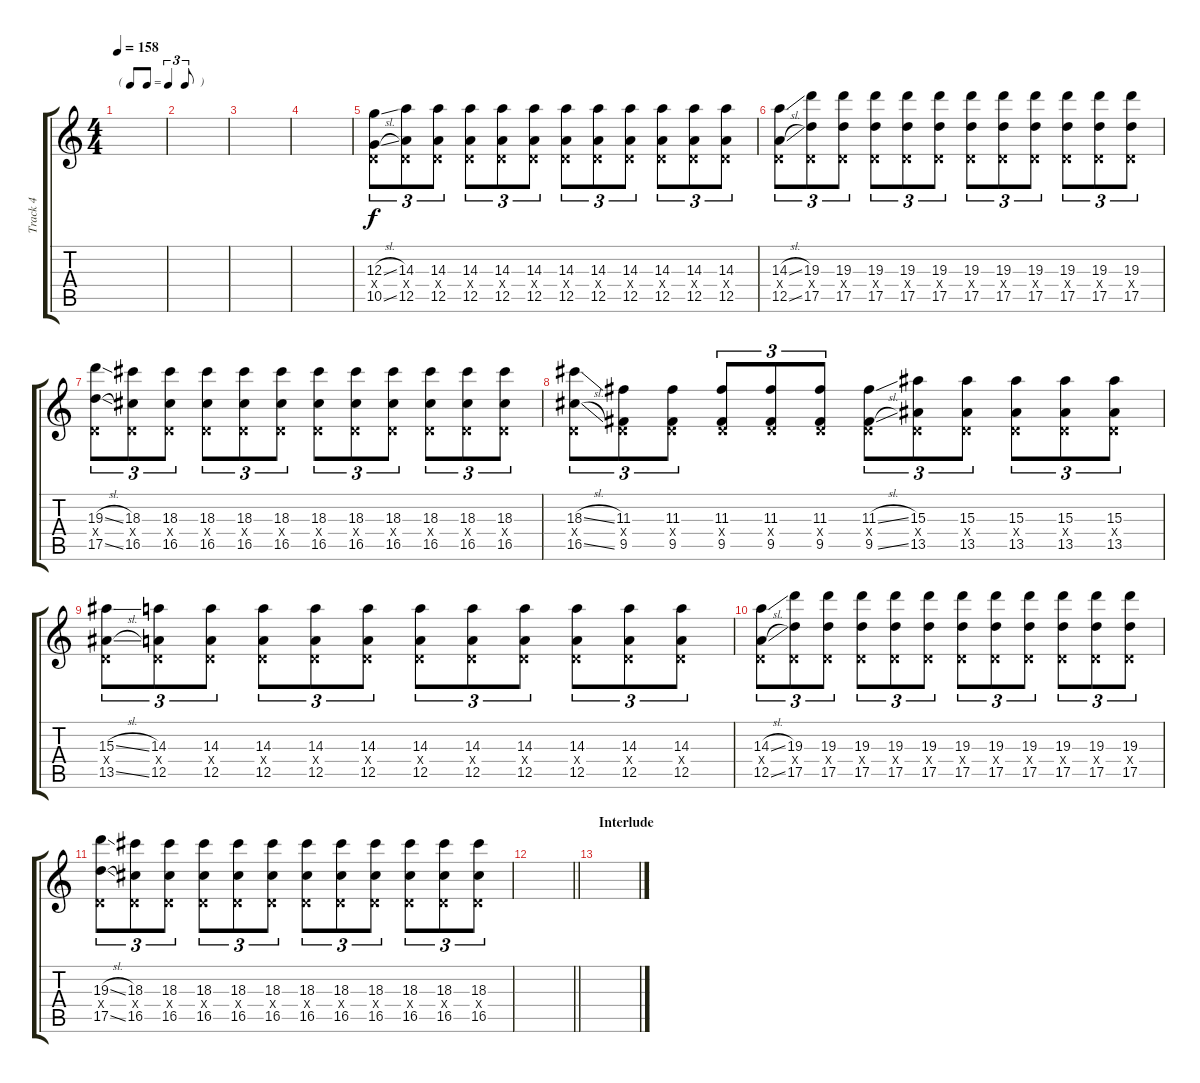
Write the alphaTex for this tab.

\track ("Track 4" "Track 4") {instrument distortionguitar}
\staff {score tabs}
\tuning (E4 B3 G3 D3 A2 D2) {hide}
\ts (4 4)
\tf triplet8th
\tempo 158
\clef g2
\ks c
|
|
|
|
(12.3{sl} 0.4{x} 10.5{sl}).8{tu (3 2)} (14.3 0.4{x} 12.5).8{tu (3 2)} (14.3 0.4{x} 12.5).8{tu (3 2)} (14.3 0.4{x} 12.5).8{tu (3 2)} (14.3 0.4{x} 12.5).8{tu (3 2)} (14.3 0.4{x} 12.5).8{tu (3 2)} (14.3 0.4{x} 12.5).8{tu (3 2)} (14.3 0.4{x} 12.5).8{tu (3 2)} (14.3 0.4{x} 12.5).8{tu (3 2)} (14.3 0.4{x} 12.5).8{tu (3 2)} (14.3 0.4{x} 12.5).8{tu (3 2)} (14.3 0.4{x} 12.5).8{tu (3 2)} |
(14.3{sl} 0.4{x} 12.5{sl}).8{tu (3 2)} (19.3 0.4{x} 17.5).8{tu (3 2)} (19.3 0.4{x} 17.5).8{tu (3 2)} (19.3 0.4{x} 17.5).8{tu (3 2)} (19.3 0.4{x} 17.5).8{tu (3 2)} (19.3 0.4{x} 17.5).8{tu (3 2)} (19.3 0.4{x} 17.5).8{tu (3 2)} (19.3 0.4{x} 17.5).8{tu (3 2)} (19.3 0.4{x} 17.5).8{tu (3 2)} (19.3 0.4{x} 17.5).8{tu (3 2)} (19.3 0.4{x} 17.5).8{tu (3 2)} (19.3 0.4{x} 17.5).8{tu (3 2)} |
(19.3{sl} 0.4{x} 17.5{sl}).8{tu (3 2)} (18.3 0.4{x} 16.5).8{tu (3 2)} (18.3 0.4{x} 16.5).8{tu (3 2)} (18.3 0.4{x} 16.5).8{tu (3 2)} (18.3 0.4{x} 16.5).8{tu (3 2)} (18.3 0.4{x} 16.5).8{tu (3 2)} (18.3 0.4{x} 16.5).8{tu (3 2)} (18.3 0.4{x} 16.5).8{tu (3 2)} (18.3 0.4{x} 16.5).8{tu (3 2)} (18.3 0.4{x} 16.5).8{tu (3 2)} (18.3 0.4{x} 16.5).8{tu (3 2)} (18.3 0.4{x} 16.5).8{tu (3 2)} |
(18.3{sl} 0.4{x} 16.5{sl}).8{tu (3 2)} (11.3 0.4{x} 9.5).8{tu (3 2)} (11.3 0.4{x} 9.5).8{tu (3 2)} (11.3 0.4{x} 9.5).8{tu (3 2)} (11.3 0.4{x} 9.5).8{tu (3 2)} (11.3 0.4{x} 9.5).8{tu (3 2)} (11.3{sl} 0.4{x} 9.5{sl}).8{tu (3 2)} (15.3 0.4{x} 13.5).8{tu (3 2)} (15.3 0.4{x} 13.5).8{tu (3 2)} (15.3 0.4{x} 13.5).8{tu (3 2)} (15.3 0.4{x} 13.5).8{tu (3 2)} (15.3 0.4{x} 13.5).8{tu (3 2)} |
(15.3{sl} 0.4{x} 13.5{sl}).8{tu (3 2)} (14.3 0.4{x} 12.5).8{tu (3 2)} (14.3 0.4{x} 12.5).8{tu (3 2)} (14.3 0.4{x} 12.5).8{tu (3 2)} (14.3 0.4{x} 12.5).8{tu (3 2)} (14.3 0.4{x} 12.5).8{tu (3 2)} (14.3 0.4{x} 12.5).8{tu (3 2)} (14.3 0.4{x} 12.5).8{tu (3 2)} (14.3 0.4{x} 12.5).8{tu (3 2)} (14.3 0.4{x} 12.5).8{tu (3 2)} (14.3 0.4{x} 12.5).8{tu (3 2)} (14.3 0.4{x} 12.5).8{tu (3 2)} |
(14.3{sl} 0.4{x} 12.5{sl}).8{tu (3 2)} (19.3 0.4{x} 17.5).8{tu (3 2)} (19.3 0.4{x} 17.5).8{tu (3 2)} (19.3 0.4{x} 17.5).8{tu (3 2)} (19.3 0.4{x} 17.5).8{tu (3 2)} (19.3 0.4{x} 17.5).8{tu (3 2)} (19.3 0.4{x} 17.5).8{tu (3 2)} (19.3 0.4{x} 17.5).8{tu (3 2)} (19.3 0.4{x} 17.5).8{tu (3 2)} (19.3 0.4{x} 17.5).8{tu (3 2)} (19.3 0.4{x} 17.5).8{tu (3 2)} (19.3 0.4{x} 17.5).8{tu (3 2)} |
(19.3{sl} 0.4{x} 17.5{sl}).8{tu (3 2)} (18.3 0.4{x} 16.5).8{tu (3 2)} (18.3 0.4{x} 16.5).8{tu (3 2)} (18.3 0.4{x} 16.5).8{tu (3 2)} (18.3 0.4{x} 16.5).8{tu (3 2)} (18.3 0.4{x} 16.5).8{tu (3 2)} (18.3 0.4{x} 16.5).8{tu (3 2)} (18.3 0.4{x} 16.5).8{tu (3 2)} (18.3 0.4{x} 16.5).8{tu (3 2)} (18.3 0.4{x} 16.5).8{tu (3 2)} (18.3 0.4{x} 16.5).8{tu (3 2)} (18.3 0.4{x} 16.5).8{tu (3 2)} |
\barLineRight lightlight
|
\section ("" "Interlude")
